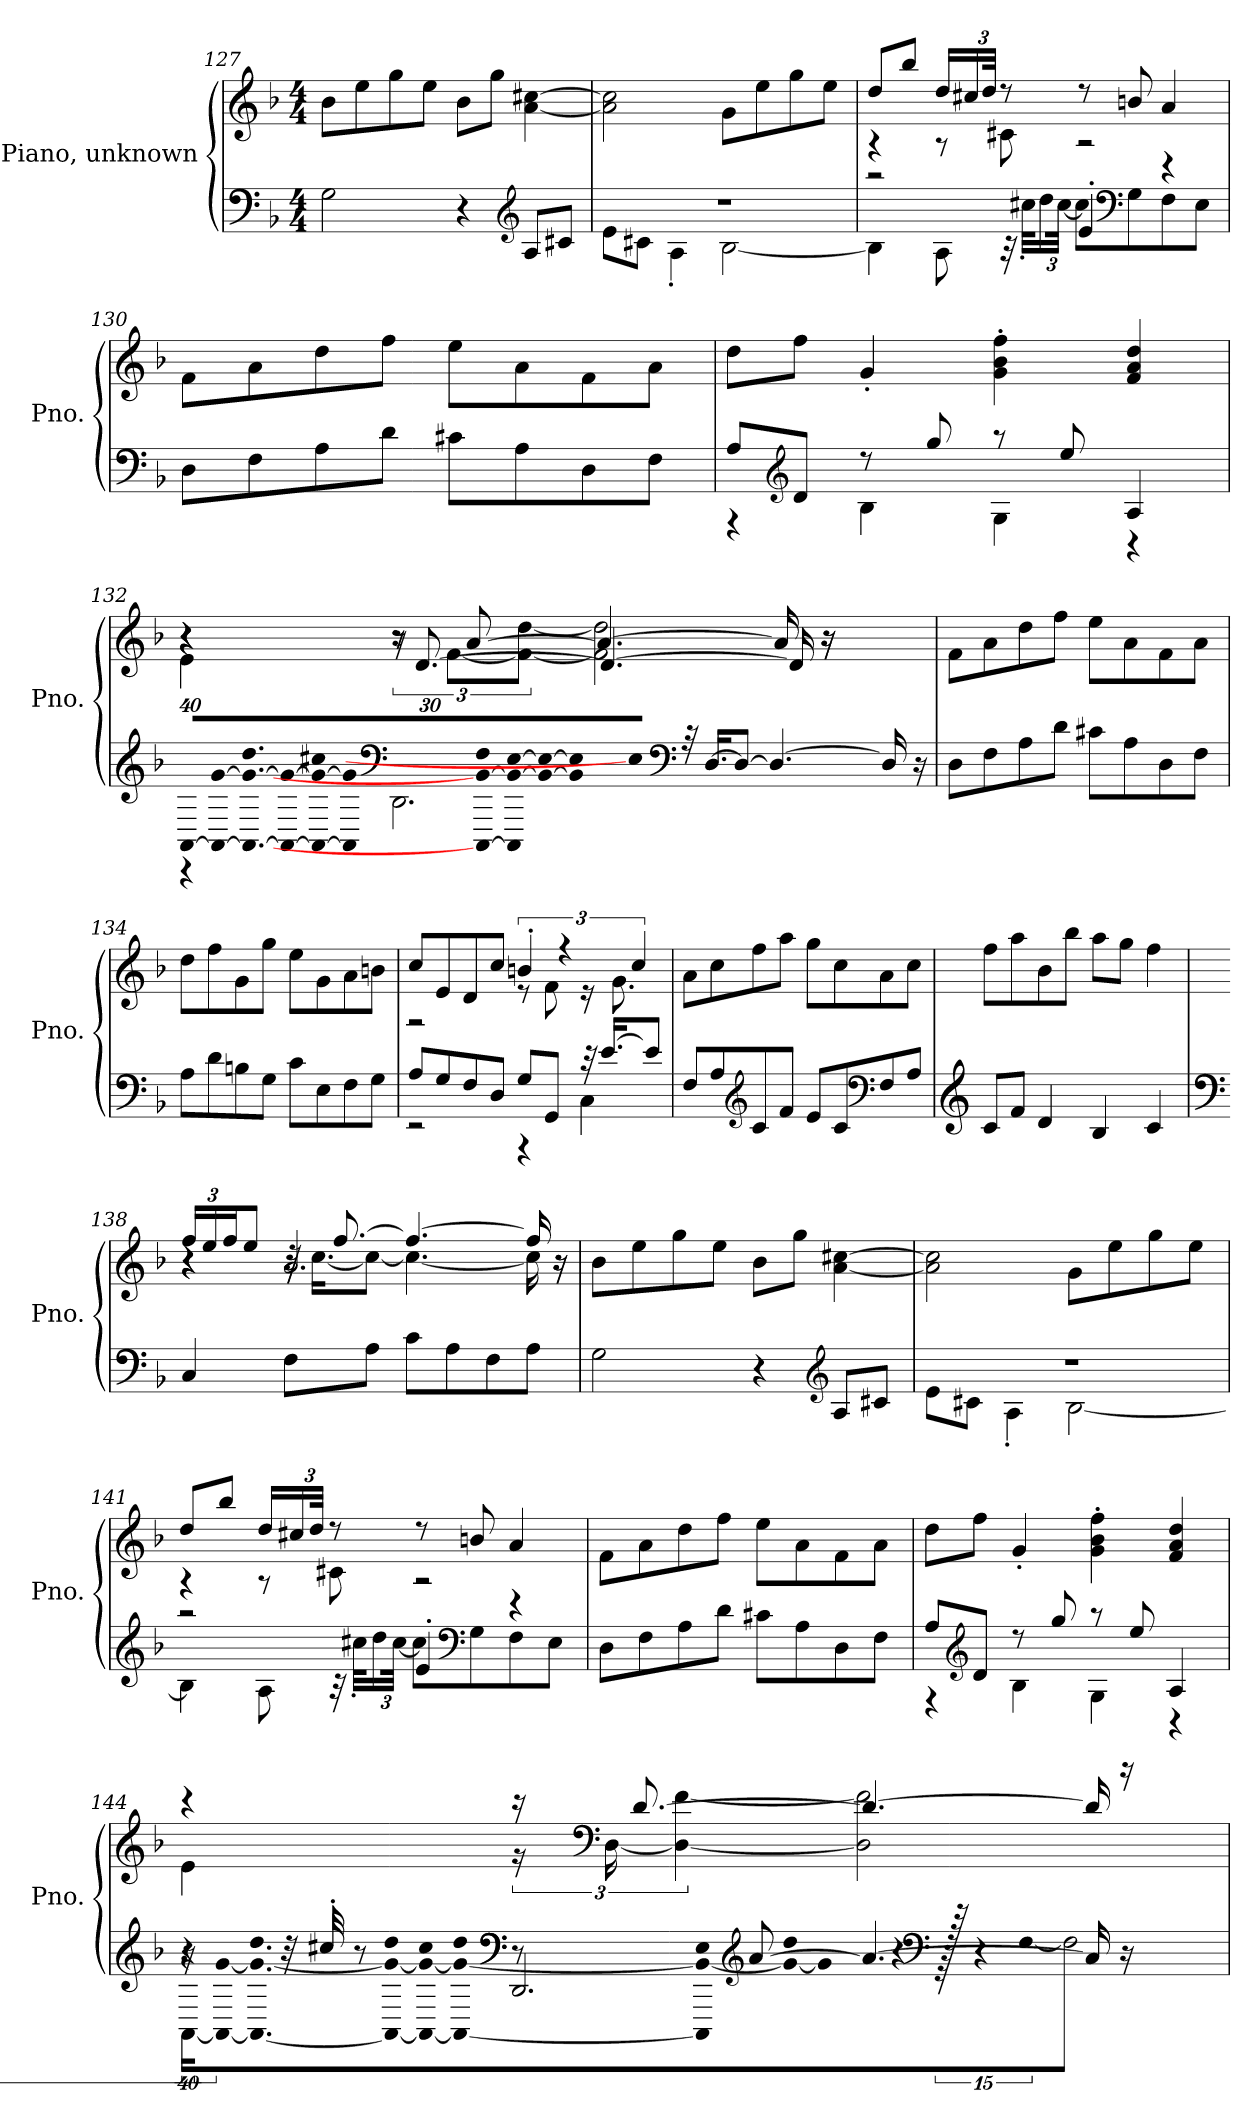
**kern	**kern
*part1	*part1
*staff2	*staff1
*I"Piano, unknown	*
*I'Pno.	*
*clefF4	*clefG2
*k[b-]	*k[b-]
*M4/4	*M4/4
=127	=127
2G\	8b-\L
.	8ee\
.	8gg\
.	8ee\J
4r	8b-\L
.	8gg\J
*clefG2	*
8A/L	[4a\ [4cc#X\
8c#X/J	.
=128	=128
*^	*
1r	8e\L	2a\] 2cc#\]
.	8c#X\J	.
.	4A'\	.
.	[2B-\	8g\L
.	.	8ee\
.	.	8gg\
.	.	8ee\J
!!LO:PB:g=z
=129	=129	=129
*	*	*^
2r	4B-\]	8dd/L	4r
.	.	8bb-/J	.
.	8A\	16dd/LL	8r
*	*	*Xbrackettup	*
.	.	24cc#X/	.
.	.	48dd/JJk	.
.	32r	8r	8c#X\
.	32cc#X'\KLL	.	.
*	*Xbrackettup	*	*
.	24dd\	.	.
.	[48cc#\JJk	.	.
4e'/	8cc#\L]	8r	2r
*clefF4	*	*	*
.	8G\	8bn/	.
4r	8F\	4a/	.
.	8E\J	.	.
*v	*v	*	*
*	*v	*v
=130	=130
8D\L	8f\L
8F\	8a\
8A\	8dd\
8d\J	8ff\J
8c#X\L	8ee\L
8A\	8a\
8D\	8f\
8F\J	8a\J
=131	=131
*^	*
8A/L	4r	8dd\L
*clefG2	*	*
8d/J	.	8ff\J
8r	4B-\	4g'/
8gg/	.	.
8r	4G\	4g\' 4b-\' 4ff\'
8ee/	.	.
4A/	4r	4f/ 4a/ 4dd/
!!LO:LB:g=z
=132	=132	=132
!LO:N:vis=32	!	!
*	*	*^
*	*	*	*^
[640%23AA/LLL	4r	4r	4e\	4r
!LO:N:vis=64	!	!	!	!
960%17AA/_ [960%17g/K	.	.	.	.
!LO:N:vis=32.	!	!	!	!
1920%103AA/_ 1920%103g/_ 1920%103dd/	.	.	.	.
!LO:N:vis=64	!	!	!	!
960%17AA/_ 960%17g/_L	.	.	.	.
!LO:N:vis=64	!	!	!	!
960%17AA/_ 960%17g/_ 960%17cc#X/	.	.	.	.
!LO:N:vis=64	!	!	!	!
960%17AA/_ 960%17g/_	.	.	.	.
1920ryy	.	.	.	.
!LO:N:vis=64	!	!	!	!
960%17AA/_ 960%17g/_ 960%17dd/	.	.	.	.
!LO:N:vis=64	!	!	!	!
960%17AA/] 960%17g/_ [960%17cc#/	.	.	.	.
!LO:N:vis=64	!	!	!	!
960%17g/_ 960%17cc#/_	.	.	.	.
!LO:N:vis=64	!	!	!	!
960%17g/] 960%17cc#/_	.	.	.	.
1920ryy	.	.	.	.
!LO:N:vis=64	!	!	!	!
960%17cc#/JJJJ]	.	.	.	.
*clefF4	*	*	*	*
*	*	*	*brackettup	*
32r	2.DD\	8r	12r	16r
[16.D/KL	.	.	.	.
.	.	.	.	[8.d/
.	.	.	[12f\L	.
8D/J_	.	[8a/	.	.
.	.	.	12f\_ [12dd\J	.
4.D/_	.	4.a/_	2f\] 2dd\]	4.d/_
16D/]	.	16a/]	.	16d/]
16r	.	16r	.	16r
*v	*v	*	*	*
*	*v	*v	*v
=133	=133
8D\L	8f\L
8F\	8a\
8A\	8dd\
8d\J	8ff\J
8c#X\L	8ee\L
8A\	8a\
8D\	8f\
8F\J	8a\J
!!LO:LB:g=z
=134	=134
8A\L	8dd\L
8d\	8ff\
8Bn\	8g\
8G\J	8gg\J
8c\L	8ee\L
8E\	8g\
8F\	8a\
8G\J	8bn\J
=135	=135
*^	*^
8A/L	2r	8cc/L	2r
8G/	.	8e/	.
8F/	.	8d/	.
8D/J	.	8cc/J	.
8G/L	4r	6bn'/	8r
8GG/J	.	.	8f\
.	.	6r	.
32r	4C\	.	16r
[16.e/KL	.	.	.
.	.	.	8.g\
.	.	6cc/	.
8e/J]	.	.	.
*v	*v	*	*
*	*v	*v
=136	=136
8F/L	8a\L
8A/	8cc\
*clefG2	*
8c/	8ff\
8f/J	8aa\J
8e/L	8gg\L
8c/	8cc\
*clefF4	*
8F/	8a\
8A/J	8cc\J
=137	=137
*clefG2	*
8c/L	8ff\L
8f/J	8aa\
4d/	8b-\
.	8bb-\J
4B-/	8aa\L
.	8gg\J
4c/	4ff\
!!LO:LB:g=z
=138	=138
*clefF4	*
*	*Xbrackettup
*	*^
*	*	*^
4C/	24ff/LL	4r	4r
.	24ee/	.	.
.	24ff/J	.	.
.	8ee/J	.	.
8F\L	16r	32r	2.a/
.	.	[16.cc\KL	.
.	[8.ff/	.	.
8A\J	.	8cc\J_	.
8c\L	4.ff/_	4.cc\_	.
8A\	.	.	.
8F\	.	.	.
8A\J	16ff/]	16cc\]	.
.	16r	16r	.
*	*v	*v	*v
=139	=139
2G\	8b-\L
.	8ee\
.	8gg\
.	8ee\J
4r	8b-\L
.	8gg\J
*clefG2	*
8A/L	[4a\ [4cc#X\
8c#X/J	.
=140	=140
*^	*
1r	8e\L	2a\] 2cc#\]
.	8c#X\J	.
.	4A'\	.
.	[2B-\	8g\L
.	.	8ee\
.	.	8gg\
.	.	8ee\J
!!LO:LB:g=z
=141	=141	=141
*	*	*^
2r	4B-\]	8dd/L	4r
.	.	8bb-/J	.
.	8A\	16dd/LL	8r
.	.	24cc#X/	.
.	.	48dd/JJk	.
.	32r	8r	8c#X\
.	32cc#X'\KLL	.	.
.	24dd\	.	.
.	[48cc#\JJk	.	.
4e'/	8cc#\L]	8r	2r
*clefF4	*	*	*
.	8G\	8bn/	.
4r	8F\	4a/	.
.	8E\J	.	.
*v	*v	*	*
*	*v	*v
=142	=142
8D\L	8f\L
8F\	8a\
8A\	8dd\
8d\J	8ff\J
8c#X\L	8ee\L
8A\	8a\
8D\	8f\
8F\J	8a\J
=143	=143
*^	*
8A/L	4r	8dd\L
*clefG2	*	*
8d/J	.	8ff\J
8r	4B-\	4g'/
8gg/	.	.
8r	4G\	4g\' 4b-\' 4ff\'
8ee/	.	.
4A/	4r	4f/ 4a/ 4dd/
!!LO:LB:g=z
=144	=144	=144
*	*brackettup	*
!	!LO:N:vis=32	!
*	*^	*^
16r	[640%23AA\LLL	4r	4r	4e\
!	!LO:N:vis=64	!	!	!
.	960%17AA\_ [960%17g\K	.	.	.
!	!LO:N:vis=32.	!	!	!
.	1920%103AA\_ 1920%103g\_ 1920%103dd\	.	.	.
32r	.	.	.	.
32cc#X'/	.	.	.	.
!	!LO:N:vis=64	!	!	!
.	960%17AA\_ 960%17g\_ 960%17dd\L	.	.	.
!	!LO:N:vis=64	!	!	!
8r	960%17AA\_ 960%17g\_ 960%17cc#\J	.	.	.
!	!LO:N:vis=32	!	!	!
.	640%23AA\_ 640%23g\_ 640%23dd\	.	.	.
!	!LO:N:vis=64	!	!	!
.	960%17AA\] 960%17g\_ 960%17cc#\L	.	.	.
!	!LO:N:vis=64	!	!	!
.	960%17g\_ 960%17dd\	.	.	.
!	!LO:N:vis=64	!	!	!
.	960%17g\JJJJ]	.	.	.
.	1920ryy	.	.	.
!	!LO:N:vis=64	!	!	!
.	960%17r	.	.	.
*clefF4	*	*	*	*
*	*	*	*	*brackettup
8r	1920r	2.DD/	16r	24r
.	1920%319r	.	.	.
*	*	*	*clefF4	*
.	.	.	.	[24D\
.	.	.	[8.d/	.
.	.	.	.	6D\_ [6f\
*clefG2	*	*	*	*
[8a/	.	.	.	.
.	[12dd\	.	.	.
4.a/_	2dd\]	.	4.d/_	2D\] 2f\]
16a/]	.	.	16d/]	.
16r	.	.	16r	.
*v	*v	*v	*	*
*	*v	*v
=	=
*-	*-
